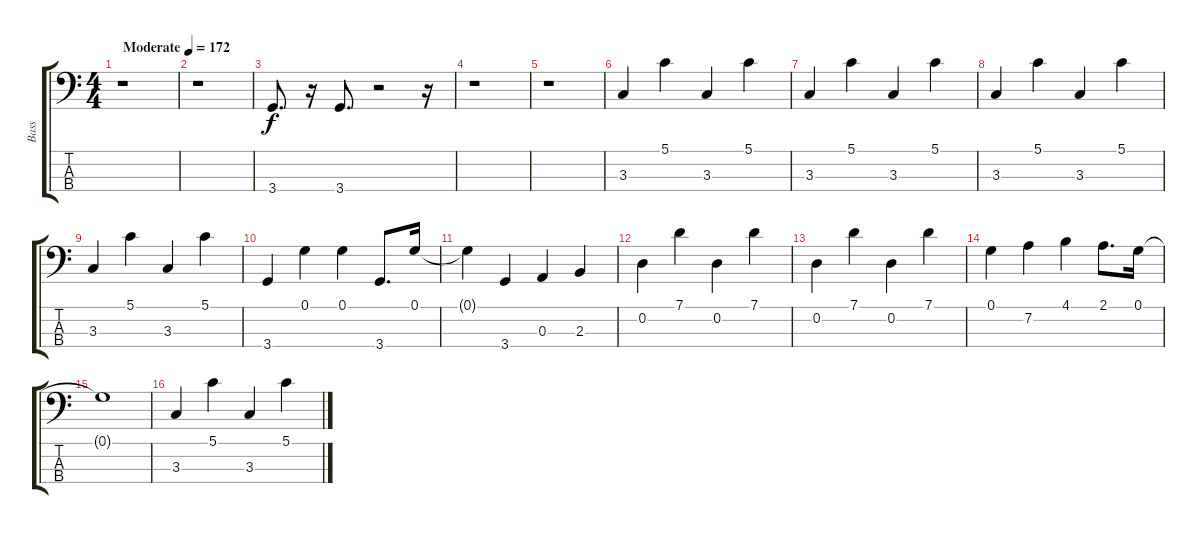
\track ("Bass" "Bass") {instrument electricbassfinger}
\staff {score tabs}
\tuning (G2 D2 A1 E1) {hide}
\ts (4 4)
\tempo (172 "Moderate")
\clef f4
\ks c
r.1{dy f instrument electricbassfinger} |
r.1 |
3.4.8{d} r.16 3.4.8{d} r.2 r.16 |
r.1 |
r.1 |
3.3.4 5.1.4 3.3.4 5.1.4 |
3.3.4 5.1.4 3.3.4 5.1.4 |
3.3.4 5.1.4 3.3.4 5.1.4 |
3.3.4 5.1.4 3.3.4 5.1.4 |
3.4.4 0.1.4 0.1.4 3.4.8{d} 0.1.16 |
0.1{t}.4 3.4.4 0.3.4 2.3.4 |
0.2.4 7.1.4 0.2.4 7.1.4 |
0.2.4 7.1.4 0.2.4 7.1.4 |
0.1.4 7.2.4 4.1.4 2.1.8{d} 0.1.16 |
0.1{t}.1 |
3.3.4 5.1.4 3.3.4 5.1.4
